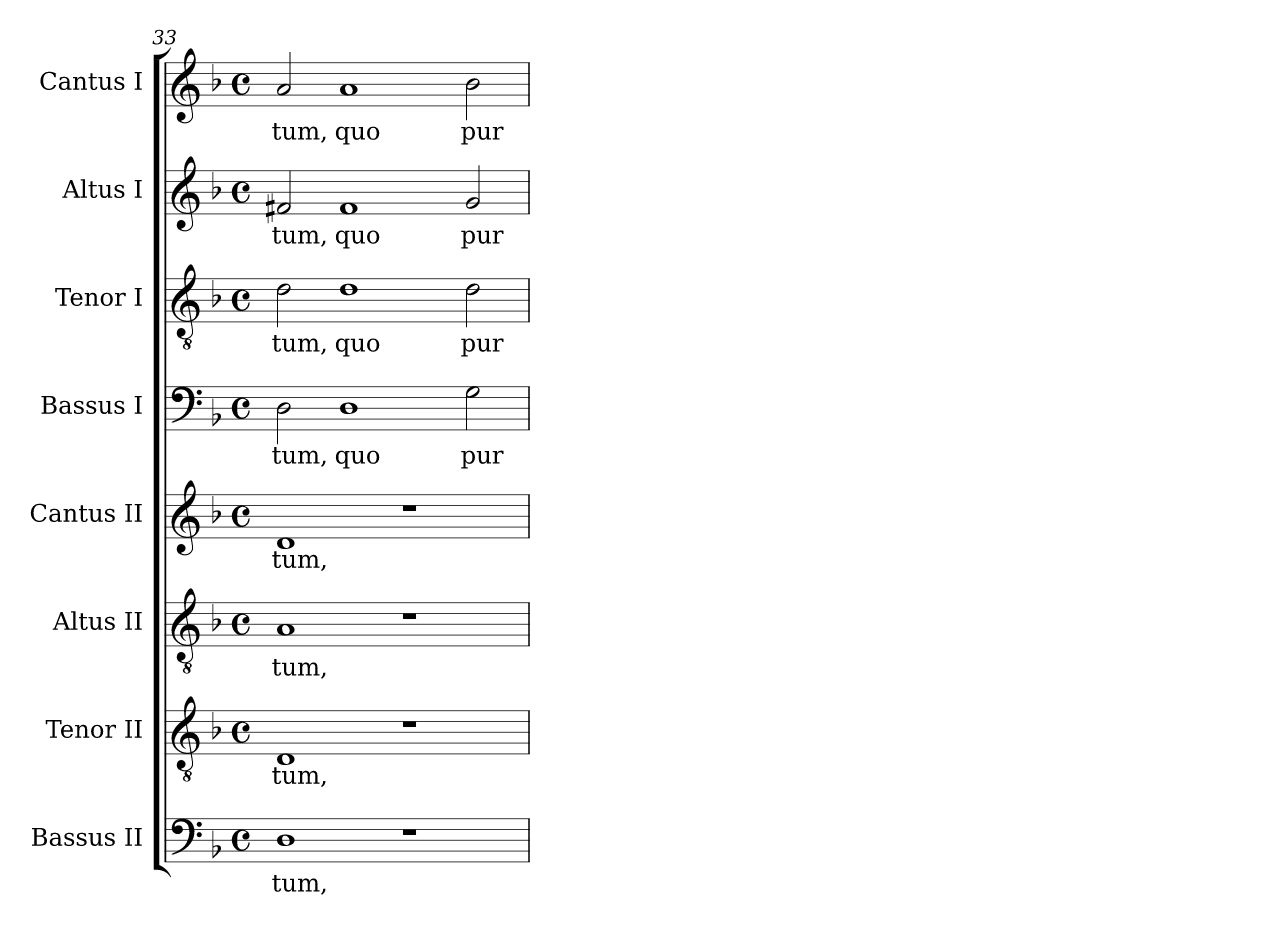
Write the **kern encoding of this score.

**kern	**text	**kern	**text	**kern	**text	**kern	**text	**kern	**text	**kern	**text	**kern	**text	**kern	**text
*part8	*part8	*part7	*part7	*part6	*part6	*part5	*part5	*part4	*part4	*part3	*part3	*part2	*part2	*part1	*part1
*staff8	*staff8	*staff7	*staff7	*staff6	*staff6	*staff5	*staff5	*staff4	*staff4	*staff3	*staff3	*staff2	*staff2	*staff1	*staff1
*I"Bassus II	*	*I"Tenor II	*	*I"Altus II	*	*I"Cantus II	*	*I"Bassus I	*	*I"Tenor I	*	*I"Altus I	*	*I"Cantus I	*
*clefF4	*	*clefGv2	*	*clefGv2	*	*clefG2	*	*clefF4	*	*clefGv2	*	*clefG2	*	*clefG2	*
*k[b-]	*	*k[b-]	*	*k[b-]	*	*k[b-]	*	*k[b-]	*	*k[b-]	*	*k[b-]	*	*k[b-]	*
*F:	*	*F:	*	*F:	*	*F:	*	*F:	*	*F:	*	*F:	*	*F:	*
*M4/4	*	*M4/4	*	*M4/4	*	*M4/4	*	*M4/4	*	*M4/4	*	*M4/4	*	*M4/4	*
*met(c)	*	*met(c)	*	*met(c)	*	*met(c)	*	*met(c)	*	*met(c)	*	*met(c)	*	*met(c)	*
=33	=33	=33	=33	=33	=33	=33	=33	=33	=33	=33	=33	=33	=33	=33	=33
!	!LO:LY:b:cj	!	!LO:LY:b:cj	!	!LO:LY:b:cj	!	!LO:LY:b:cj	!	!LO:LY:b:cj	!	!LO:LY:b:cj	!	!LO:LY:b:cj	!	!LO:LY:b:cj
1D	tum,	1D	-tum,	1A	tum,	1d	tum,	2D\	tum,	2d\	tum,	2f#X/	-tum,	2a/	tum,
!	!	!	!	!	!	!	!	!	!LO:LY:b:cj	!	!LO:LY:b:cj	!	!LO:LY:b:cj	!	!LO:LY:b:cj
.	.	.	.	.	.	.	.	1D	quo	1d	quo	1f#	quo	1a	quo
1r	.	1r	.	1r	.	1r	.	.	.	.	.	.	.	.	.
!	!	!	!	!	!	!	!	!	!LO:LY:b:cj	!	!LO:LY:b:cj	!	!LO:LY:b:cj	!	!LO:LY:b:cj
.	.	.	.	.	.	.	.	2G\	pur	2d\	pur	2g/	pur-	2b-\	pur
=	=	=	=	=	=	=	=	=	=	=	=	=	=	=	=
*-	*-	*-	*-	*-	*-	*-	*-	*-	*-	*-	*-	*-	*-	*-	*-
